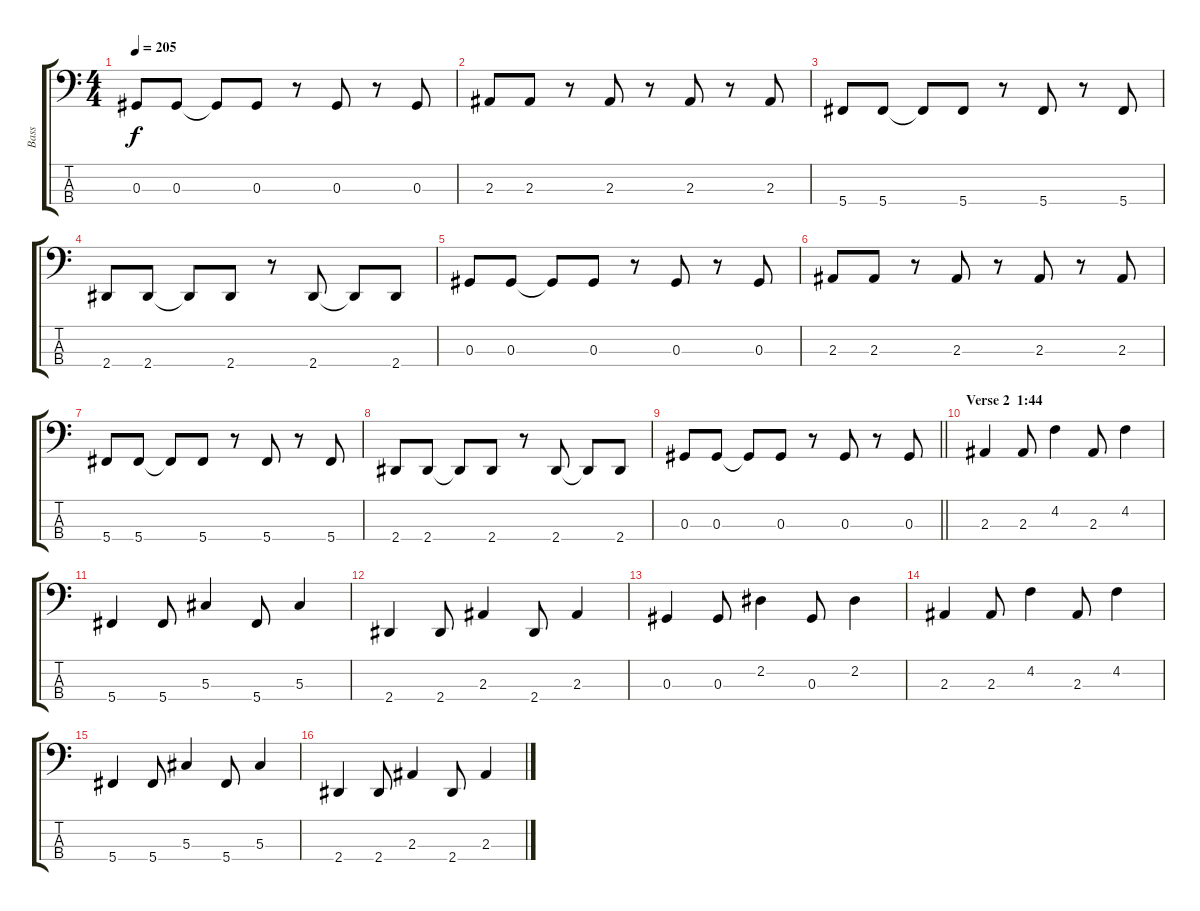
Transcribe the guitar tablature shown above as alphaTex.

\track ("Bass" "Bass") {instrument electricbasspick}
\staff {score tabs}
\tuning (Gb2 Db2 Ab1 Db1) {hide}
\ts (4 4)
\tempo 205
\clef f4
\ks c
0.3.8{dy f} 0.3.8 0.3{t}.8 0.3.8 r.8 0.3.8 r.8 0.3.8 |
2.3.8 2.3.8 r.8 2.3.8 r.8 2.3.8 r.8 2.3.8 |
5.4.8 5.4.8 5.4{t}.8 5.4.8 r.8 5.4.8 r.8 5.4.8 |
2.4.8 2.4.8 2.4{t}.8 2.4.8 r.8 2.4.8 2.4{t}.8 2.4.8 |
0.3.8 0.3.8 0.3{t}.8 0.3.8 r.8 0.3.8 r.8 0.3.8 |
2.3.8 2.3.8 r.8 2.3.8 r.8 2.3.8 r.8 2.3.8 |
5.4.8 5.4.8 5.4{t}.8 5.4.8 r.8 5.4.8 r.8 5.4.8 |
2.4.8 2.4.8 2.4{t}.8 2.4.8 r.8 2.4.8 2.4{t}.8 2.4.8 |
\barLineRight lightlight
0.3.8 0.3.8 0.3{t}.8 0.3.8 r.8 0.3.8 r.8 0.3.8 |
\section ("" "Verse 2  1:44")
2.3.4 2.3.8 4.2.4 2.3.8 4.2.4 |
5.4.4 5.4.8 5.3.4 5.4.8 5.3.4 |
2.4.4 2.4.8 2.3.4 2.4.8 2.3.4 |
0.3.4 0.3.8 2.2.4 0.3.8 2.2.4 |
2.3.4 2.3.8 4.2.4 2.3.8 4.2.4 |
5.4.4 5.4.8 5.3.4 5.4.8 5.3.4 |
2.4.4 2.4.8 2.3.4 2.4.8 2.3.4
